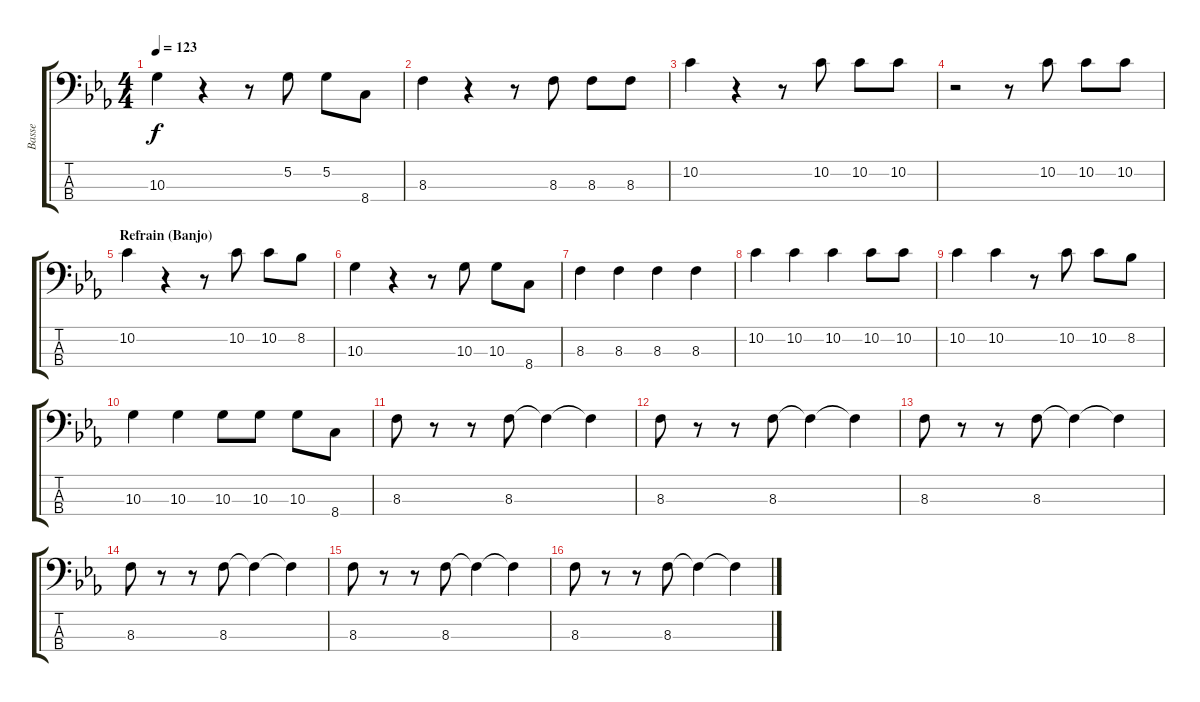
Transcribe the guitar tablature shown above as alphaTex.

\track ("Basse" "Basse") {instrument electricbasspick}
\staff {score tabs}
\tuning (G2 D2 A1 E1) {hide}
\ts (4 4)
\tempo 123
\clef f4
\ks cminor
10.3.4{dy f} r.4 r.8 5.2.8 5.2.8 8.4.8 |
8.3.4 r.4 r.8 8.3.8 8.3.8 8.3.8 |
10.2.4 r.4 r.8 10.2.8 10.2.8 10.2.8 |
r.2 r.8 10.2.8 10.2.8 10.2.8 |
\section ("" "Refrain (Banjo)")
10.2.4 r.4 r.8 10.2.8 10.2.8 8.2.8 |
10.3.4 r.4 r.8 10.3.8 10.3.8 8.4.8 |
8.3.4 8.3.4 8.3.4 8.3.4 |
10.2.4 10.2.4 10.2.4 10.2.8 10.2.8 |
10.2.4 10.2.4 r.8 10.2.8 10.2.8 8.2.8 |
10.3.4 10.3.4 10.3.8 10.3.8 10.3.8 8.4.8 |
8.3.8 r.8 r.8 8.3.8 8.3{t}.4 8.3{t}.4 |
8.3.8 r.8 r.8 8.3.8 8.3{t}.4 8.3{t}.4 |
8.3.8 r.8 r.8 8.3.8 8.3{t}.4 8.3{t}.4 |
8.3.8 r.8 r.8 8.3.8 8.3{t}.4 8.3{t}.4 |
8.3.8 r.8 r.8 8.3.8 8.3{t}.4 8.3{t}.4 |
8.3.8 r.8 r.8 8.3.8 8.3{t}.4 8.3{t}.4
